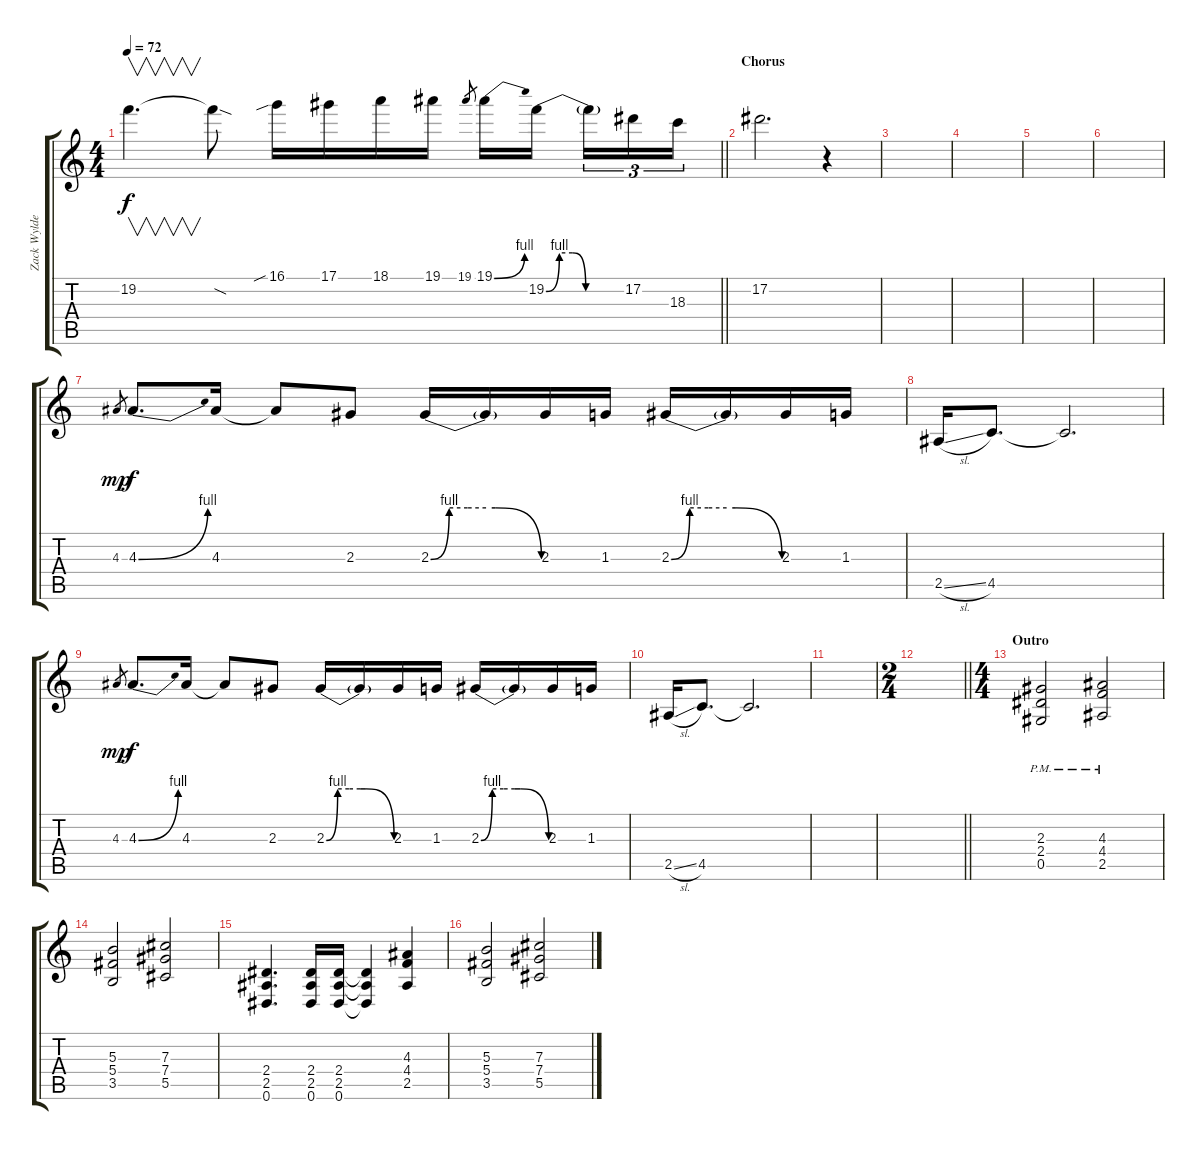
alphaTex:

\track ("Zack Wylde lead" "Zack Wylde") {instrument distortionguitar}
\staff {score tabs}
\tuning (Eb4 Bb3 Gb3 Db3 Ab2 Eb2) {hide}
\ts (4 4)
\tempo 72
\clef g2
\barLineRight lightlight
\ks c
19.2.4{v d dy f} 19.2{sod t}.8 16.1{sib}.16 17.1.16 18.1.16 19.1.16 19.1.8{gr} 19.1{be (bend 0 0 60 4)}.16 19.2{be (custom 0 0 10 4 20 4 30 0 60 0)}.16{beam splitsecondary} 19.2{t}.16{tu (3 2)} 17.2.16{tu (3 2)} 18.3.16{tu (3 2)} |
\section ("" "Chorus")
17.2.2{d} r.4 |
|
|
|
|
4.3.8{gr dy mp} 4.3{be (bend 0 0 60 4)}.8{d dy f volume 11 instrument overdrivenguitar} 4.3.16 4.3{t}.8 2.3.8 2.3{be (custom 0 0 10 4 20 4 30 4 35 4 60 0)}.16 2.3{t}.16 2.3.16 1.3.16 2.3{be (custom 0 0 10 4 20 4 30 4 35 4 60 0)}.16 2.3{t}.16 2.3.16 1.3.16 |
2.5{sl}.16 4.5.8{d} 4.5{t}.2{d} |
4.3.8{gr dy mp} 4.3{be (bend 0 0 60 4)}.8{d dy f} 4.3.16 4.3{t}.8 2.3.8 2.3{be (custom 0 0 10 4 20 4 30 4 35 4 60 0)}.16 2.3{t}.16 2.3.16 1.3.16 2.3{be (custom 0 0 10 4 20 4 30 4 35 4 60 0)}.16 2.3{t}.16 2.3.16 1.3.16 |
2.5{sl}.16 4.5.8{d} 4.5{t}.2{d} |
|
\ts (2 4)
\barLineRight lightlight
|
\ts (4 4)
\section ("" "Outro")
(2.3{pm} 2.4{pm} 0.5{pm}).2 (4.3{pm} 4.4{pm} 2.5{pm}).2 |
(5.3 5.4 3.5).2 (7.3 7.4 5.5).2 |
(2.4 2.5 0.6).4{d} (2.4 2.5 0.6).16 (2.4 2.5 0.6).16 (2.4{t} 2.5{t} 0.6{t}).4 (4.3 4.4 2.5).4 |
(5.3 5.4 3.5).2 (7.3 7.4 5.5).2
